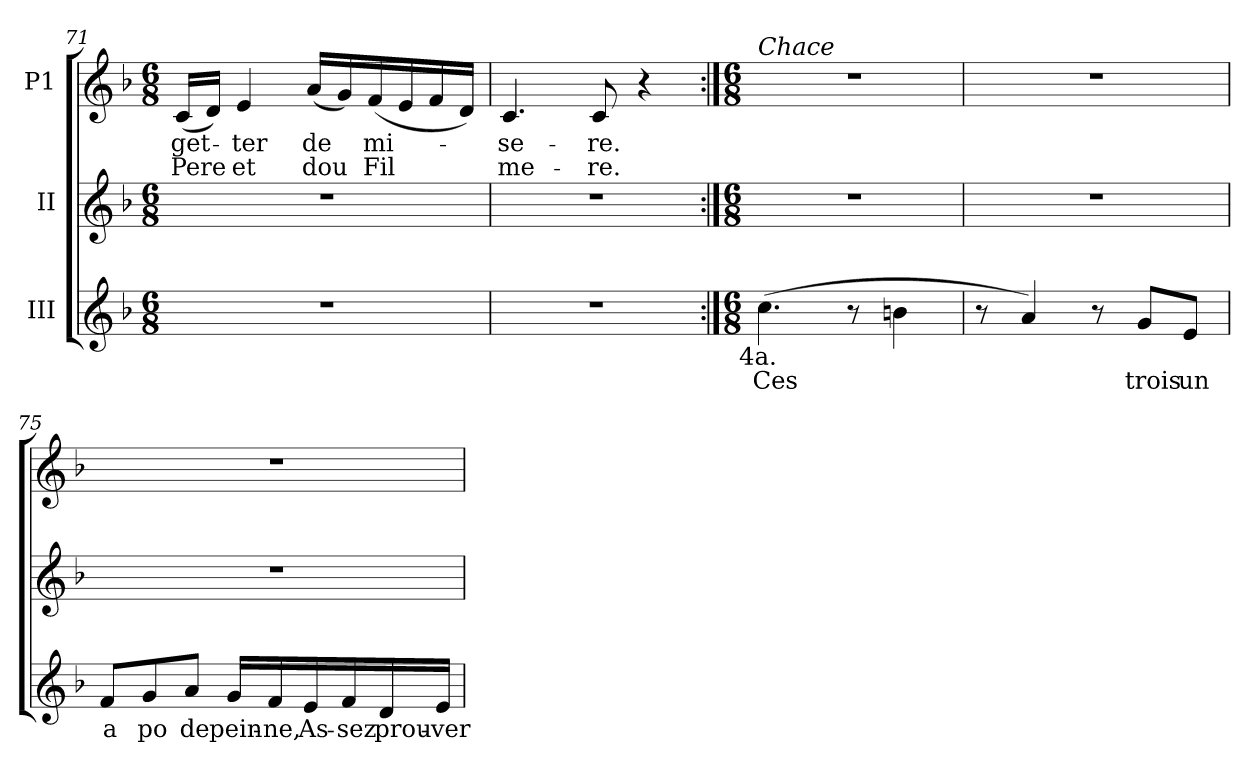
**kern	**text	**kern	**kern	**text	**text
*part3	*part3	*part2	*part1	*part1	*part1
*staff3	*staff3	*staff2	*staff1	*staff1	*staff1
*I"III	*	*I"II	*I"P1	*	*
!!LO:LB:g=z
*clefG2	*	*clefG2	*clefG2	*	*
*k[b-]	*	*k[b-]	*k[b-]	*	*
*F:	*	*F:	*F:	*	*
*M6/8	*	*M6/8	*M6/8	*	*
=71	=71	=71	=71	=71	=71
!LO:N:vis=1	!	!LO:N:vis=1	!	!	!
!	!	!	!	!LO:LY:b:color=#000000	!LO:LY:b:color=#000000
2.r	.	2.r	(16ci/LL	get-	Pere
.	.	.	16di/JJ)	.	.
!	!	!	!	!LO:LY:b:color=#000000	!LO:LY:b:color=#000000
.	.	.	4ei/	-ter	et
!	!	!	!	!LO:LY:b:color=#000000	!LO:LY:b:color=#000000
.	.	.	(16ai/LL	de	dou
.	.	.	16gi/)	.	.
!	!	!	!	!LO:LY:b:color=#000000	!LO:LY:b:color=#000000
.	.	.	(16fi/	mi-	Fil
.	.	.	16ei/	.	.
.	.	.	16fi/	.	.
.	.	.	16di/JJ)	.	.
=72	=72	=72	=72	=72	=72
!LO:N:vis=1	!	!LO:N:vis=1	!	!	!
!	!	!	!	!LO:LY:b:color=#000000	!LO:LY:b:color=#000000
2.r	.	2.r	4.ci/	-se-	me-
!	!	!	!	!LO:LY:b:color=#000000	!LO:LY:b:color=#000000
.	.	.	8ci/	-re.	-re.
.	.	.	4r	.	.
!!LO:PB:g=z
=73:|!	=73:|!	=73:|!	=73:|!	=73:|!	=73:|!
*M6/8	*	*M6/8	*M6/8	*	*
!	!	!	!LO:TX:a:i:t=Chace	!	!
!LO:TX:b:cj:t=4a.	!	!	!	!	!
!	!LO:LY:b:color=#000000	!LO:N:vis=1	!LO:N:vis=1	!	!
(4.cci\	Ces	2.r	2.r	.	.
8r	.	.	.	.	.
4bni\	.	.	.	.	.
=74	=74	=74	=74	=74	=74
!	!	!LO:N:vis=1	!LO:N:vis=1	!	!
8r	.	2.r	2.r	.	.
4ai/)	.	.	.	.	.
8r	.	.	.	.	.
!	!LO:LY:b:color=#000000	!	!	!	!
8gi/L	trois	.	.	.	.
!	!LO:LY:b:color=#000000	!	!	!	!
8ei/J	un	.	.	.	.
=75	=75	=75	=75	=75	=75
!	!LO:LY:b:color=#000000	!LO:N:vis=1	!LO:N:vis=1	!	!
8fi/L	a	2.r	2.r	.	.
!	!LO:LY:b:color=#000000	!	!	!	!
8gi/	po	.	.	.	.
!	!LO:LY:b:color=#000000	!	!	!	!
8ai/J	de	.	.	.	.
!	!LO:LY:b:color=#000000	!	!	!	!
16gi/LL	pein-	.	.	.	.
!	!LO:LY:b:color=#000000	!	!	!	!
16fi/	-ne,	.	.	.	.
!	!LO:LY:b:color=#000000	!	!	!	!
16ei/	As-	.	.	.	.
!	!LO:LY:b:color=#000000	!	!	!	!
16fi/	-sez	.	.	.	.
!	!LO:LY:b:color=#000000	!	!	!	!
16di/	prou-	.	.	.	.
!	!LO:LY:b:color=#000000	!	!	!	!
16ei/JJ	-ver	.	.	.	.
=	=	=	=	=	=
*-	*-	*-	*-	*-	*-
